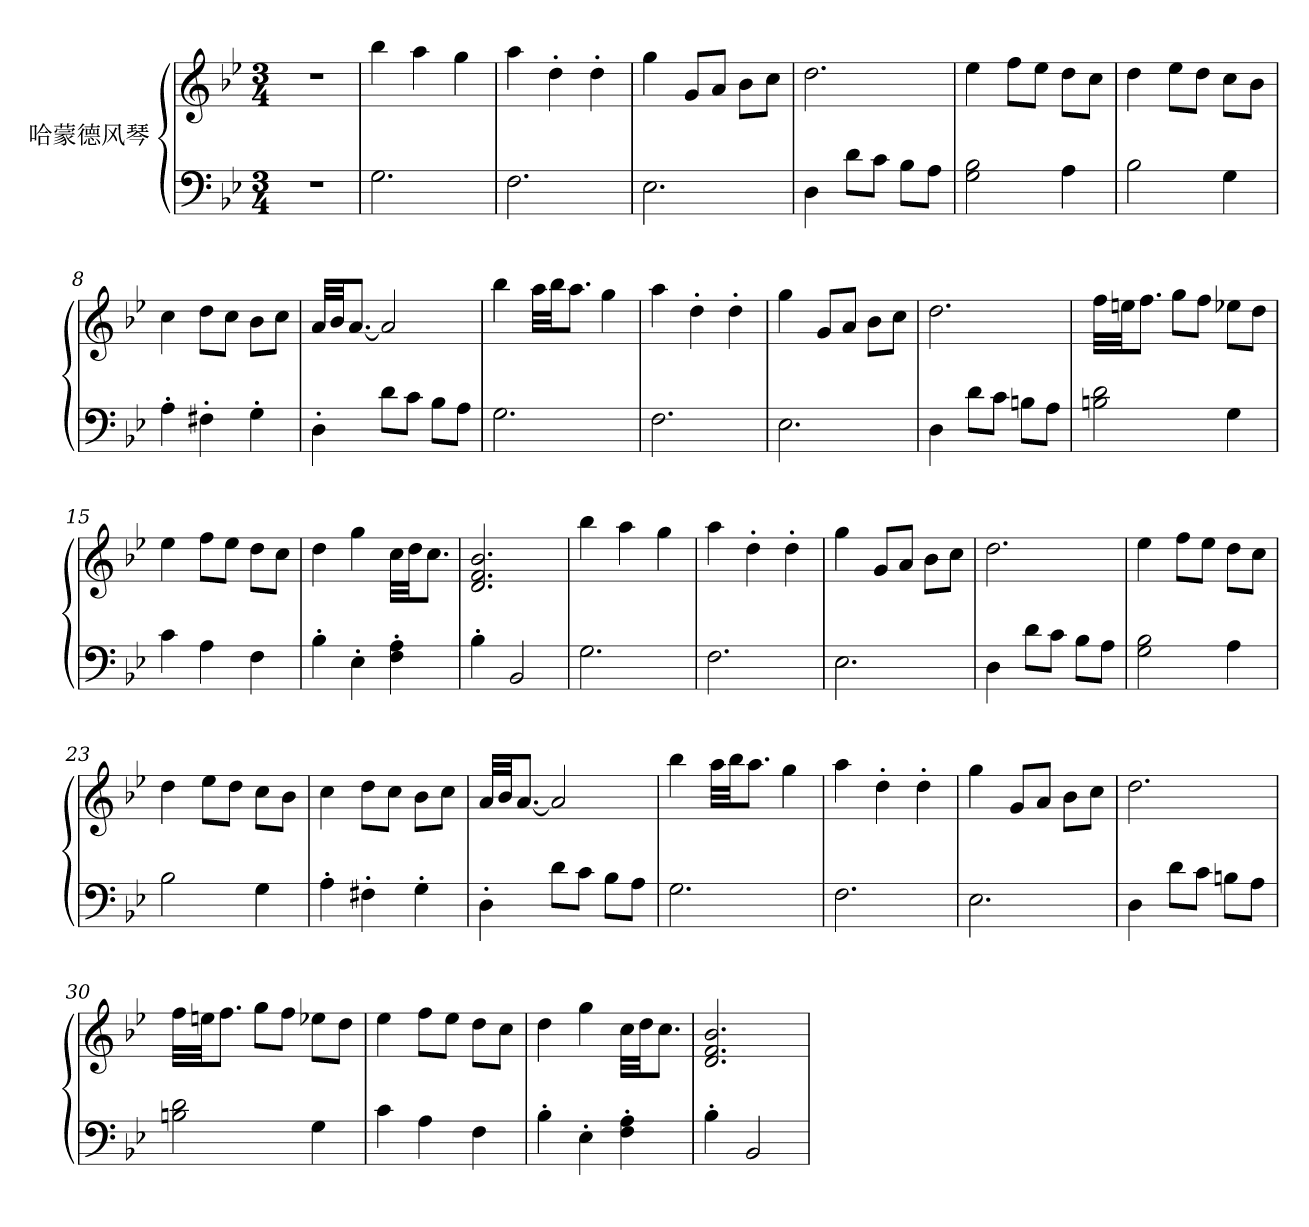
**kern	**kern
*part2	*part1
*staff2	*staff1
*I"哈蒙德风琴	*I"哈蒙德风琴
*clefF4	*clefG2
*k[b-e-]	*k[b-e-]
*M3/4	*M3/4
*MM120	*MM120
=1	=1
2.r	2.r
=2	=2
2.G\	4bb-\
.	4aa\
.	4gg\
=3	=3
2.F\	4aa\
.	4dd'\
.	4dd'\
=4	=4
2.E-\	4gg\
.	8g/L
.	8a/J
.	8b-\L
.	8cc\J
=5	=5
4D\	2.dd\
8d\L	.
8c\J	.
8B-\L	.
8A\J	.
=6	=6
2G\ 2B-\	4ee-\
.	8ff\L
.	8ee-\J
4A\	8dd\L
.	8cc\J
=7	=7
2B-\	4dd\
.	8ee-\L
.	8dd\J
4G\	8cc\L
.	8b-\J
!!LO:LB:g=z
=8	=8
4A'\	4cc\
4F#X'\	8dd\L
.	8cc\J
4G'\	8b-\L
.	8cc\J
=9	=9
4D'\	32a/LLL
.	32b-/JJ
.	[8.a/J
8d\L	2a/]
8c\J	.
8B-\L	.
8A\J	.
=10	=10
2.G\	4bb-\
.	32aa\LLL
.	32bb-\JJ
.	8.aa\J
.	4gg\
=11	=11
2.F\	4aa\
.	4dd'\
.	4dd'\
=12	=12
2.E-\	4gg\
.	8g/L
.	8a/J
.	8b-\L
.	8cc\J
=13	=13
4D\	2.dd\
8d\L	.
8c\J	.
8Bn\L	.
8A\J	.
!!LO:LB:g=z
=14	=14
2Bn\ 2d\	32ff\LLL
.	32een\JJ
.	8.ff\J
.	8gg\L
.	8ff\J
4G\	8ee-X\L
.	8dd\J
=15	=15
4c\	4ee-\
4A\	8ff\L
.	8ee-\J
4F\	8dd\L
.	8cc\J
=16	=16
4B-'\	4dd\
4E-'\	4gg\
4F\' 4A\'	32cc\LLL
.	32dd\JJ
.	8.cc\J
=17	=17
4B-'\	2.d/ 2.f/ 2.b-/
2BB-/	.
=18	=18
2.G\	4bb-\
.	4aa\
.	4gg\
=19	=19
2.F\	4aa\
.	4dd'\
.	4dd'\
=20	=20
2.E-\	4gg\
.	8g/L
.	8a/J
.	8b-\L
.	8cc\J
!!LO:LB:g=z
=21	=21
4D\	2.dd\
8d\L	.
8c\J	.
8B-\L	.
8A\J	.
=22	=22
2G\ 2B-\	4ee-\
.	8ff\L
.	8ee-\J
4A\	8dd\L
.	8cc\J
=23	=23
2B-\	4dd\
.	8ee-\L
.	8dd\J
4G\	8cc\L
.	8b-\J
=24	=24
4A'\	4cc\
4F#X'\	8dd\L
.	8cc\J
4G'\	8b-\L
.	8cc\J
=25	=25
4D'\	32a/LLL
.	32b-/JJ
.	[8.a/J
8d\L	2a/]
8c\J	.
8B-\L	.
8A\J	.
=26	=26
2.G\	4bb-\
.	32aa\LLL
.	32bb-\JJ
.	8.aa\J
.	4gg\
!!LO:LB:g=z
=27	=27
2.F\	4aa\
.	4dd'\
.	4dd'\
=28	=28
2.E-\	4gg\
.	8g/L
.	8a/J
.	8b-\L
.	8cc\J
=29	=29
4D\	2.dd\
8d\L	.
8c\J	.
8Bn\L	.
8A\J	.
=30	=30
2Bn\ 2d\	32ff\LLL
.	32een\JJ
.	8.ff\J
.	8gg\L
.	8ff\J
4G\	8ee-X\L
.	8dd\J
=31	=31
4c\	4ee-\
4A\	8ff\L
.	8ee-\J
4F\	8dd\L
.	8cc\J
=32	=32
4B-'\	4dd\
4E-'\	4gg\
4F\' 4A\'	32cc\LLL
.	32dd\JJ
.	8.cc\J
!!LO:LB:g=z
=33	=33
4B-'\	2.d/ 2.f/ 2.b-/
2BB-/	.
=	=
*-	*-
